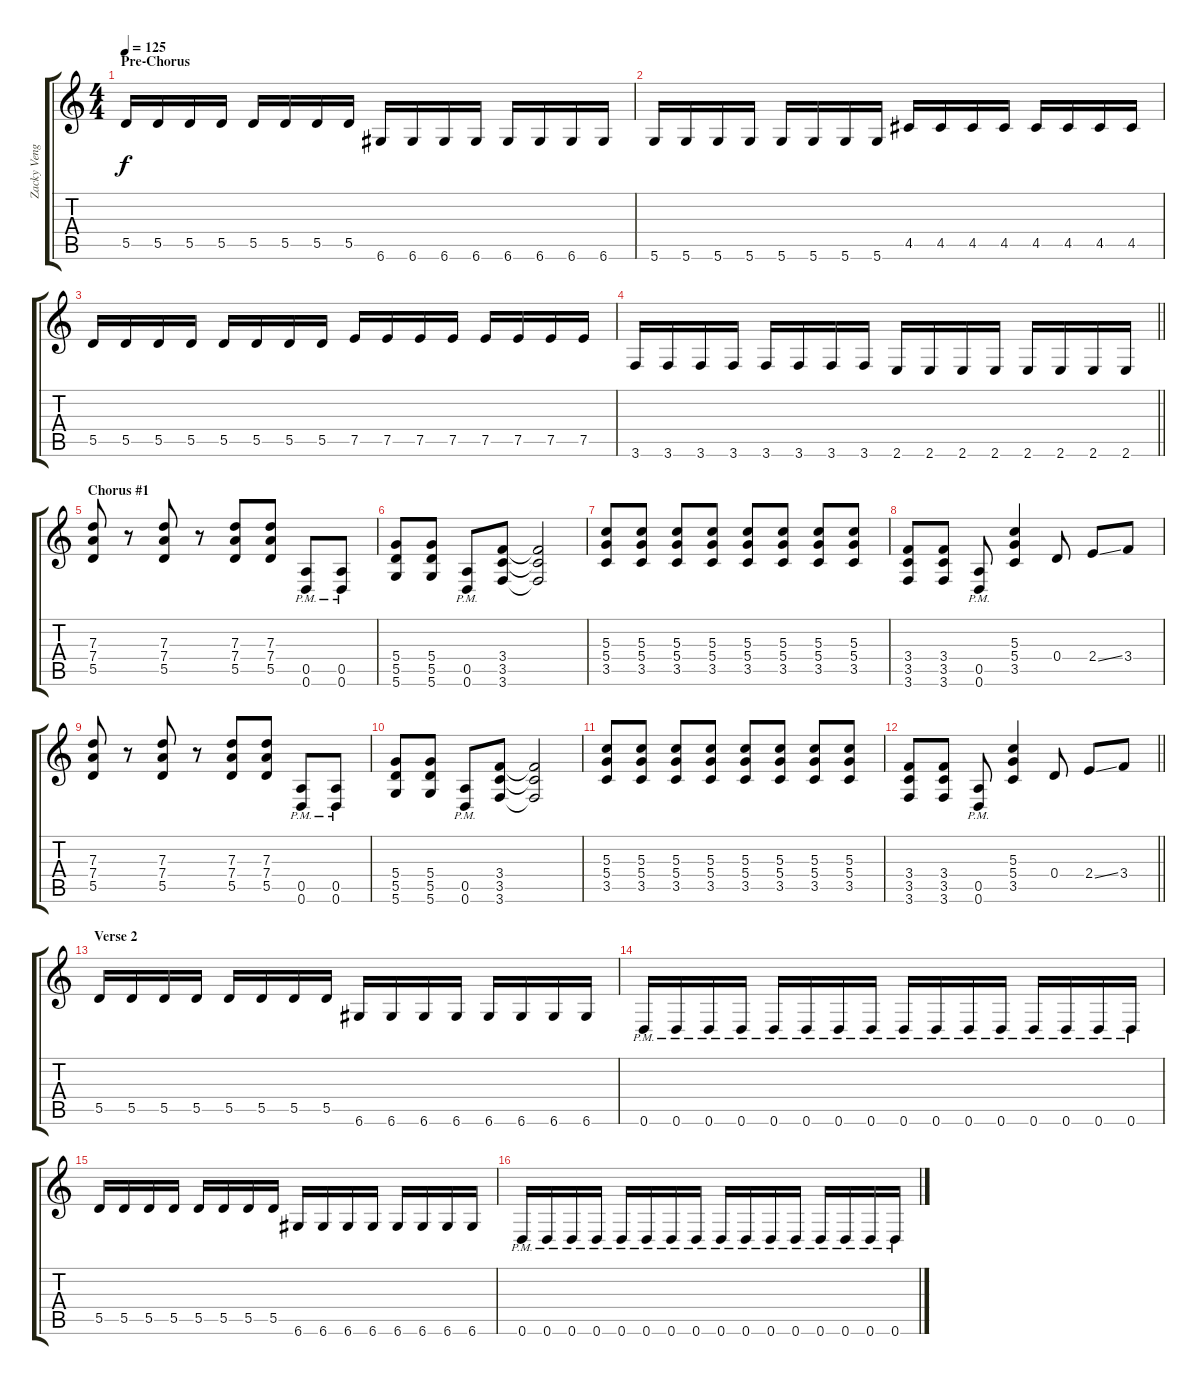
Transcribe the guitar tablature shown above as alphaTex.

\track ("Zacky Vengeance" "Zacky Veng") {instrument distortionguitar}
\staff {score tabs}
\tuning (E4 B3 G3 D3 A2 D2) {hide}
\ts (4 4)
\section ("" "Pre-Chorus")
\tempo 125
\clef g2
\ks c
5.5.16{dy f} 5.5.16 5.5.16 5.5.16 5.5.16 5.5.16 5.5.16 5.5.16 6.6.16 6.6.16 6.6.16 6.6.16 6.6.16 6.6.16 6.6.16 6.6.16 |
5.6.16 5.6.16 5.6.16 5.6.16 5.6.16 5.6.16 5.6.16 5.6.16 4.5.16 4.5.16 4.5.16 4.5.16 4.5.16 4.5.16 4.5.16 4.5.16 |
5.5.16 5.5.16 5.5.16 5.5.16 5.5.16 5.5.16 5.5.16 5.5.16 7.5.16 7.5.16 7.5.16 7.5.16 7.5.16 7.5.16 7.5.16 7.5.16 |
\barLineRight lightlight
3.6.16 3.6.16 3.6.16 3.6.16 3.6.16 3.6.16 3.6.16 3.6.16 2.6.16 2.6.16 2.6.16 2.6.16 2.6.16 2.6.16 2.6.16 2.6.16 |
\section ("" "Chorus #1")
(7.3 7.4 5.5).8{volume 12} r.8 (7.3 7.4 5.5).8 r.8 (7.3 7.4 5.5).8 (7.3 7.4 5.5).8 (0.5{pm} 0.6{pm}).8 (0.5{pm} 0.6{pm}).8 |
(5.4 5.5 5.6).8 (5.4 5.5 5.6).8 (0.5{pm} 0.6{pm}).8 (3.4 3.5 3.6).8 (3.4{t} 3.5{t} 3.6{t}).2 |
(5.3 5.4 3.5).8 (5.3 5.4 3.5).8 (5.3 5.4 3.5).8 (5.3 5.4 3.5).8 (5.3 5.4 3.5).8 (5.3 5.4 3.5).8 (5.3 5.4 3.5).8 (5.3 5.4 3.5).8 |
(3.4 3.5 3.6).8 (3.4 3.5 3.6).8 (0.5{pm} 0.6{pm}).8 (5.3 5.4 3.5).4 0.4.8 2.4{ss}.8 3.4.8 |
(7.3 7.4 5.5).8 r.8 (7.3 7.4 5.5).8 r.8 (7.3 7.4 5.5).8 (7.3 7.4 5.5).8 (0.5{pm} 0.6{pm}).8 (0.5{pm} 0.6{pm}).8 |
(5.4 5.5 5.6).8 (5.4 5.5 5.6).8 (0.5{pm} 0.6{pm}).8 (3.4 3.5 3.6).8 (3.4{t} 3.5{t} 3.6{t}).2 |
(5.3 5.4 3.5).8 (5.3 5.4 3.5).8 (5.3 5.4 3.5).8 (5.3 5.4 3.5).8 (5.3 5.4 3.5).8 (5.3 5.4 3.5).8 (5.3 5.4 3.5).8 (5.3 5.4 3.5).8 |
\barLineRight lightlight
(3.4 3.5 3.6).8 (3.4 3.5 3.6).8 (0.5{pm} 0.6{pm}).8 (5.3 5.4 3.5).4 0.4.8 2.4{ss}.8 3.4.8 |
\section ("" "Verse 2")
5.5.16{volume 14} 5.5.16 5.5.16 5.5.16 5.5.16 5.5.16 5.5.16 5.5.16 6.6.16 6.6.16 6.6.16 6.6.16 6.6.16 6.6.16 6.6.16 6.6.16 |
0.6{pm}.16 0.6{pm}.16 0.6{pm}.16 0.6{pm}.16 0.6{pm}.16 0.6{pm}.16 0.6{pm}.16 0.6{pm}.16 0.6{pm}.16 0.6{pm}.16 0.6{pm}.16 0.6{pm}.16 0.6{pm}.16 0.6{pm}.16 0.6{pm}.16 0.6{pm}.16 |
5.5.16 5.5.16 5.5.16 5.5.16 5.5.16 5.5.16 5.5.16 5.5.16 6.6.16 6.6.16 6.6.16 6.6.16 6.6.16 6.6.16 6.6.16 6.6.16 |
0.6{pm}.16 0.6{pm}.16 0.6{pm}.16 0.6{pm}.16 0.6{pm}.16 0.6{pm}.16 0.6{pm}.16 0.6{pm}.16 0.6{pm}.16 0.6{pm}.16 0.6{pm}.16 0.6{pm}.16 0.6{pm}.16 0.6{pm}.16 0.6{pm}.16 0.6{pm}.16
